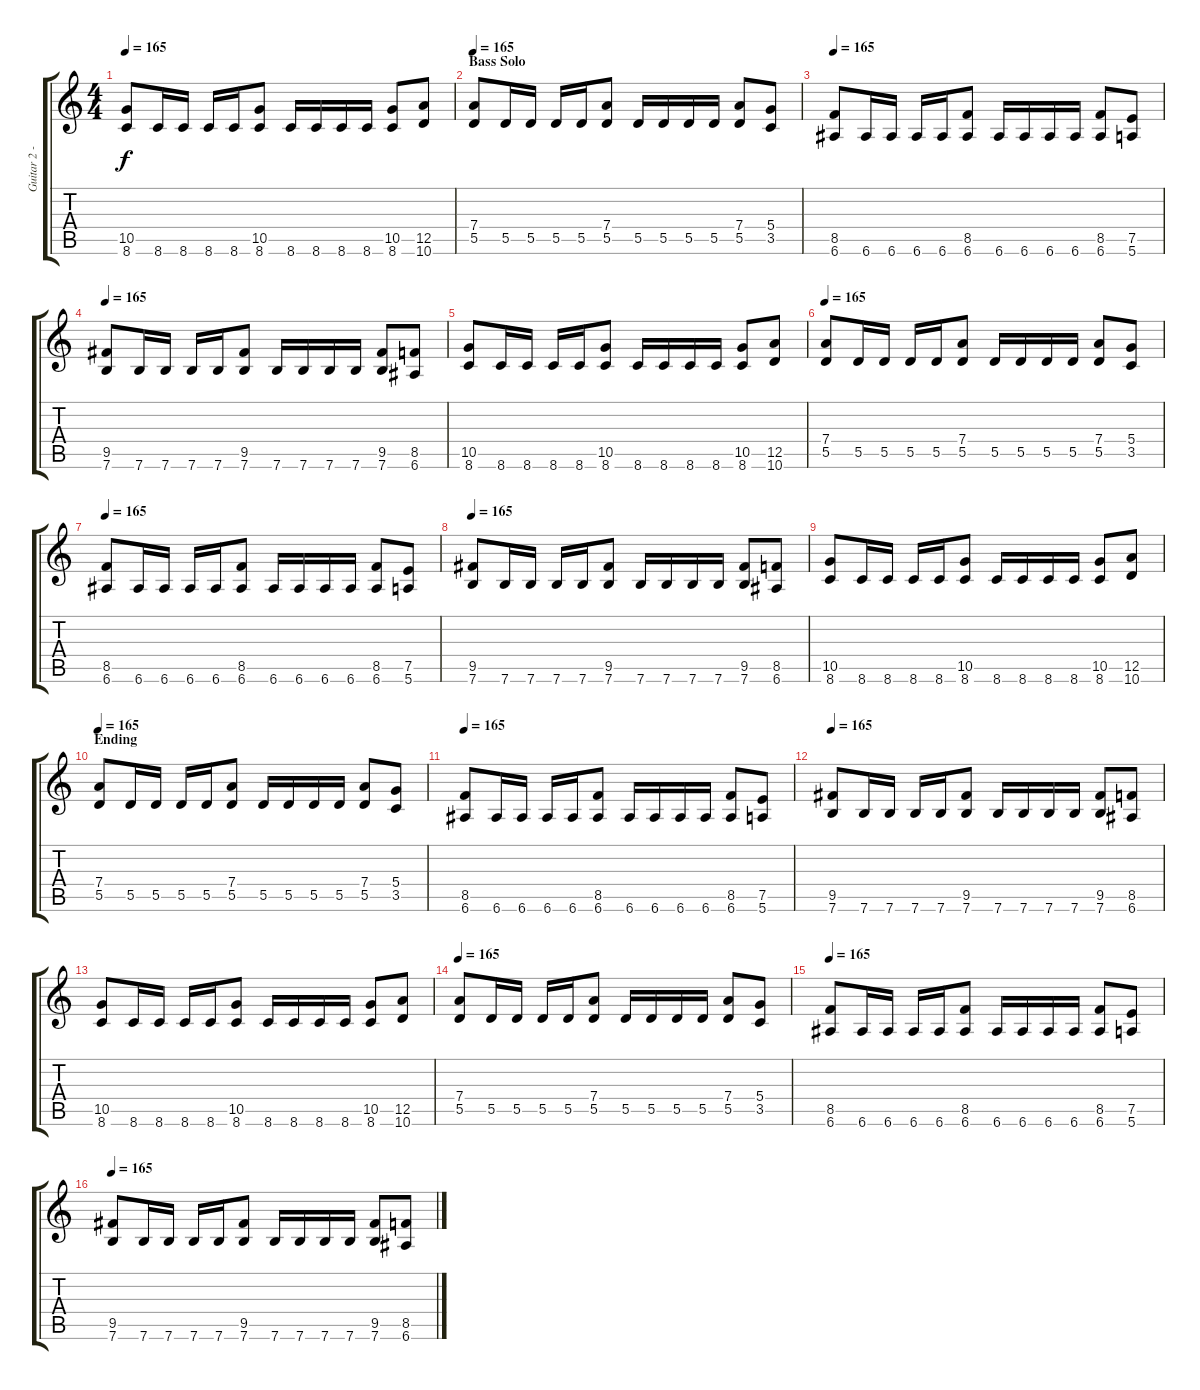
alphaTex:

\track ("Guitar 2 - Chico" "Guitar 2 -") {instrument distortionguitar}
\staff {score tabs}
\tuning (E4 B3 G3 D3 A2 E2) {hide}
\ts (4 4)
\tempo 165
\clef g2
\ks c
(10.5 8.6).8{dy f} 8.6.16 8.6.16 8.6.16 8.6.16 (10.5 8.6).8 8.6.16 8.6.16 8.6.16 8.6.16 (10.5 8.6).8 (12.5 10.6).8 |
\section ("" "Bass Solo")
\tempo 165
(7.4 5.5).8{volume 13 balance 5 instrument distortionguitar} 5.5.16 5.5.16 5.5.16 5.5.16 (7.4 5.5).8 5.5.16 5.5.16 5.5.16 5.5.16 (7.4 5.5).8 (5.4 3.5).8 |
\tempo 165
(8.5 6.6).8 6.6.16 6.6.16 6.6.16 6.6.16 (8.5 6.6).8 6.6.16 6.6.16 6.6.16 6.6.16 (8.5 6.6).8 (7.5 5.6).8 |
\tempo 165
(9.5 7.6).8 7.6.16 7.6.16 7.6.16 7.6.16 (9.5 7.6).8 7.6.16 7.6.16 7.6.16 7.6.16 (9.5 7.6).8 (8.5 6.6).8 |
(10.5 8.6).8 8.6.16 8.6.16 8.6.16 8.6.16 (10.5 8.6).8 8.6.16 8.6.16 8.6.16 8.6.16 (10.5 8.6).8 (12.5 10.6).8 |
\tempo 165
(7.4 5.5).8{volume 13 balance 5 instrument distortionguitar} 5.5.16 5.5.16 5.5.16 5.5.16 (7.4 5.5).8 5.5.16 5.5.16 5.5.16 5.5.16 (7.4 5.5).8 (5.4 3.5).8 |
\tempo 165
(8.5 6.6).8 6.6.16 6.6.16 6.6.16 6.6.16 (8.5 6.6).8 6.6.16 6.6.16 6.6.16 6.6.16 (8.5 6.6).8 (7.5 5.6).8 |
\tempo 165
(9.5 7.6).8 7.6.16 7.6.16 7.6.16 7.6.16 (9.5 7.6).8 7.6.16 7.6.16 7.6.16 7.6.16 (9.5 7.6).8 (8.5 6.6).8 |
(10.5 8.6).8 8.6.16 8.6.16 8.6.16 8.6.16 (10.5 8.6).8 8.6.16 8.6.16 8.6.16 8.6.16 (10.5 8.6).8 (12.5 10.6).8 |
\section ("" "Ending")
\tempo 165
(7.4 5.5).8{volume 13 balance 5 instrument distortionguitar} 5.5.16 5.5.16 5.5.16 5.5.16 (7.4 5.5).8 5.5.16 5.5.16 5.5.16 5.5.16 (7.4 5.5).8 (5.4 3.5).8 |
\tempo 165
(8.5 6.6).8 6.6.16 6.6.16 6.6.16 6.6.16 (8.5 6.6).8 6.6.16 6.6.16 6.6.16 6.6.16 (8.5 6.6).8 (7.5 5.6).8 |
\tempo 165
(9.5 7.6).8 7.6.16 7.6.16 7.6.16 7.6.16 (9.5 7.6).8 7.6.16 7.6.16 7.6.16 7.6.16 (9.5 7.6).8 (8.5 6.6).8 |
(10.5 8.6).8 8.6.16 8.6.16 8.6.16 8.6.16 (10.5 8.6).8 8.6.16 8.6.16 8.6.16 8.6.16 (10.5 8.6).8 (12.5 10.6).8 |
\tempo 165
(7.4 5.5).8{volume 13 balance 5 instrument distortionguitar} 5.5.16 5.5.16 5.5.16 5.5.16 (7.4 5.5).8 5.5.16 5.5.16 5.5.16 5.5.16 (7.4 5.5).8 (5.4 3.5).8 |
\tempo 165
(8.5 6.6).8 6.6.16 6.6.16 6.6.16 6.6.16 (8.5 6.6).8 6.6.16 6.6.16 6.6.16 6.6.16 (8.5 6.6).8 (7.5 5.6).8 |
\tempo 165
(9.5 7.6).8 7.6.16 7.6.16 7.6.16 7.6.16 (9.5 7.6).8 7.6.16 7.6.16 7.6.16 7.6.16 (9.5 7.6).8 (8.5 6.6).8
